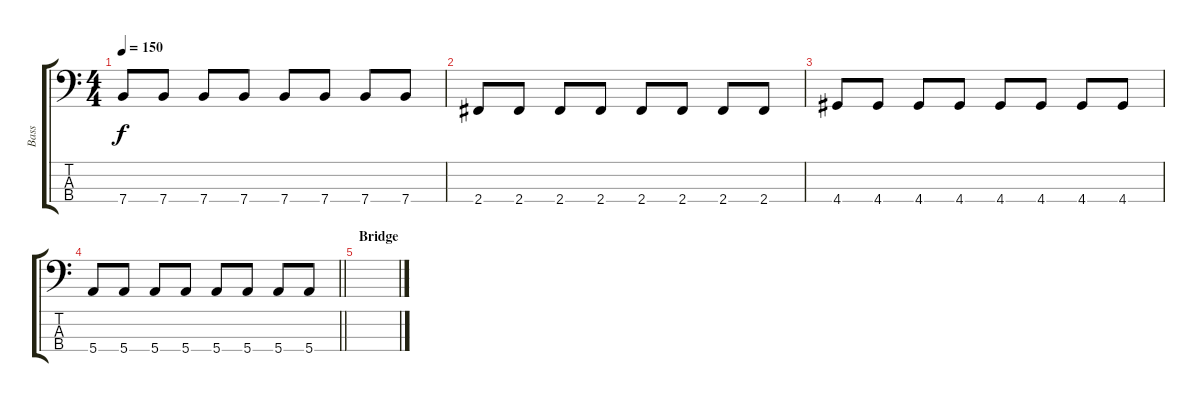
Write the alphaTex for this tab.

\track ("Bass" "Bass") {instrument electricbassfinger}
\staff {score tabs}
\tuning (G2 D2 A1 E1) {hide}
\ts (4 4)
\tempo 150
\clef f4
\ks c
7.4.8{dy f} 7.4.8 7.4.8 7.4.8 7.4.8 7.4.8 7.4.8 7.4.8 |
2.4.8 2.4.8 2.4.8 2.4.8 2.4.8 2.4.8 2.4.8 2.4.8 |
4.4.8 4.4.8 4.4.8 4.4.8 4.4.8 4.4.8 4.4.8 4.4.8 |
\barLineRight lightlight
5.4.8 5.4.8 5.4.8 5.4.8 5.4.8 5.4.8 5.4.8 5.4.8 |
\section ("" "Bridge")
